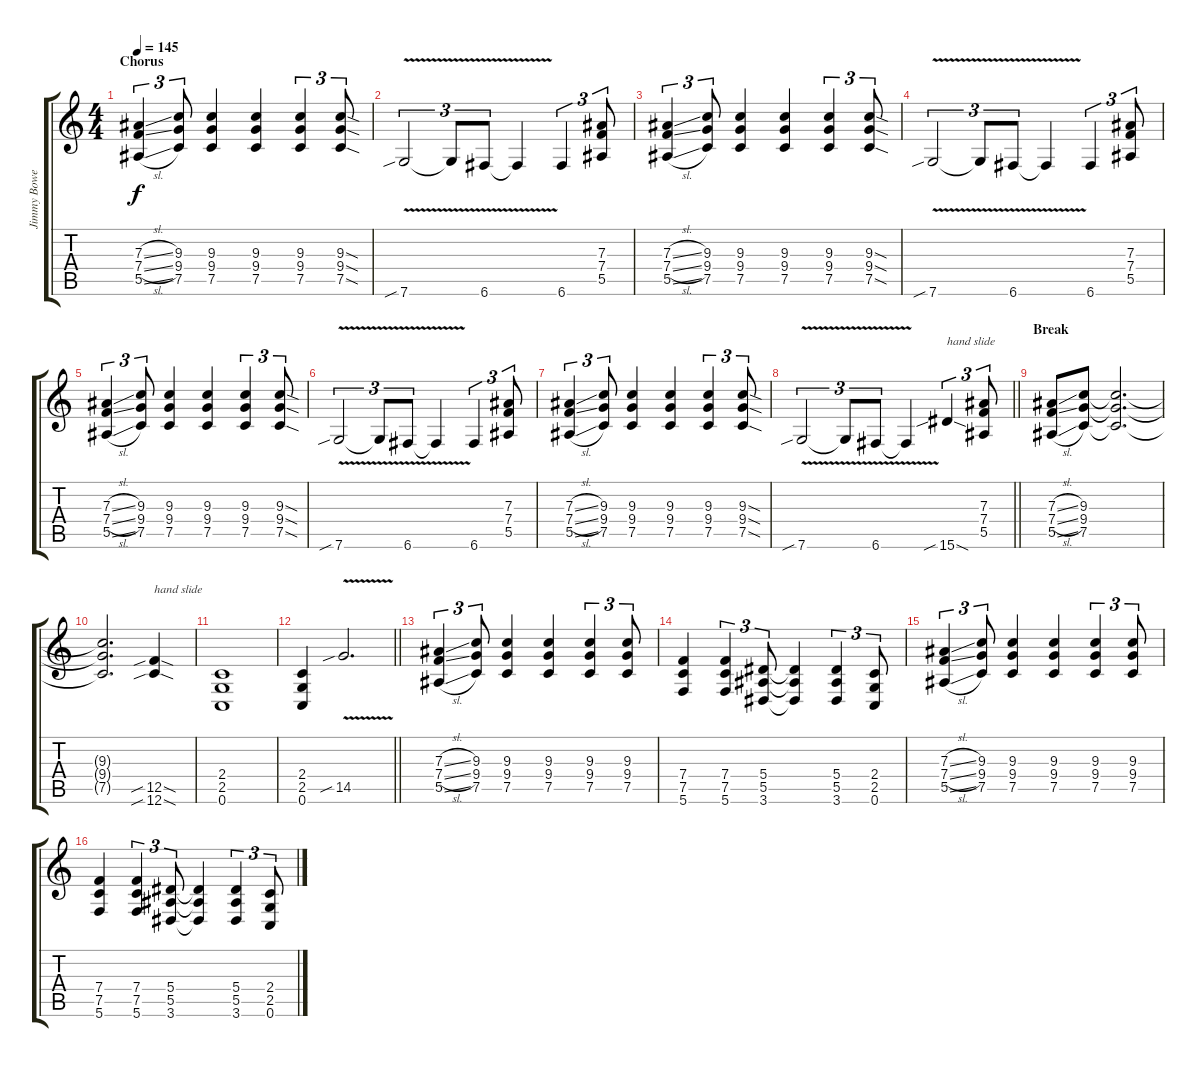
\track ("Jimmy Bower" "Jimmy Bowe") {instrument distortionguitar}
\staff {score tabs}
\tuning (C4 G3 Eb3 Bb2 F2 C2) {hide}
\ts (4 4)
\section ("" "Chorus")
\tempo 145
\clef g2
\ks c
(7.3{sl} 7.4{sl} 5.5{sl}).4{tu (3 2) dy f} (9.3 9.4 7.5).8{tu (3 2)} (9.3 9.4 7.5).4 (9.3 9.4 7.5).4 (9.3 9.4 7.5).4{tu (3 2)} (9.3{sod} 9.4{sod} 7.5{sod}).8{tu (3 2)} |
7.6{v sib}.2{tu (3 2)} 7.6{t}.8{tu (3 2)} 6.6{v}.8{tu (3 2)} 6.6{t}.4 6.6.4{tu (3 2)} (7.3 7.4 5.5).8{tu (3 2)} |
(7.3{sl} 7.4{sl} 5.5{sl}).4{tu (3 2)} (9.3 9.4 7.5).8{tu (3 2)} (9.3 9.4 7.5).4 (9.3 9.4 7.5).4 (9.3 9.4 7.5).4{tu (3 2)} (9.3{sod} 9.4{sod} 7.5{sod}).8{tu (3 2)} |
7.6{v sib}.2{tu (3 2)} 7.6{t}.8{tu (3 2)} 6.6{v}.8{tu (3 2)} 6.6{t}.4 6.6.4{tu (3 2)} (7.3 7.4 5.5).8{tu (3 2)} |
(7.3{sl} 7.4{sl} 5.5{sl}).4{tu (3 2)} (9.3 9.4 7.5).8{tu (3 2)} (9.3 9.4 7.5).4 (9.3 9.4 7.5).4 (9.3 9.4 7.5).4{tu (3 2)} (9.3{sod} 9.4{sod} 7.5{sod}).8{tu (3 2)} |
7.6{v sib}.2{tu (3 2)} 7.6{t}.8{tu (3 2)} 6.6{v}.8{tu (3 2)} 6.6{t}.4 6.6.4{tu (3 2)} (7.3 7.4 5.5).8{tu (3 2)} |
(7.3{sl} 7.4{sl} 5.5{sl}).4{tu (3 2)} (9.3 9.4 7.5).8{tu (3 2)} (9.3 9.4 7.5).4 (9.3 9.4 7.5).4 (9.3 9.4 7.5).4{tu (3 2)} (9.3{sod} 9.4{sod} 7.5{sod}).8{tu (3 2)} |
\barLineRight lightlight
7.6{v sib}.2{tu (3 2)} 7.6{t}.8{tu (3 2)} 6.6{v}.8{tu (3 2)} 6.6{t}.4 15.6{sib sod}.4{tu (3 2) txt "hand slide"} (7.3 7.4 5.5).8{tu (3 2)} |
\section ("" "Break")
(7.3{sl} 7.4{sl} 5.5{sl}).8 (9.3 9.4 7.5).8 (9.3{t} 9.4{t} 7.5{t}).2{d} |
(9.3{t} 9.4{t} 7.5{t}).2{d} (12.5{sib sod} 12.6{sib sod}).4{txt "hand slide"} |
(2.4 2.5 0.6).1 |
\barLineRight lightlight
(2.4 2.5 0.6).4 14.5{v sib}.2{d} |
\section ("" "")
(7.3{sl} 7.4{sl} 5.5{sl}).4{tu (3 2)} (9.3 9.4 7.5).8{tu (3 2)} (9.3 9.4 7.5).4 (9.3 9.4 7.5).4 (9.3 9.4 7.5).4{tu (3 2)} (9.3 9.4 7.5).8{tu (3 2)} |
(7.4 7.5 5.6).4 (7.4 7.5 5.6).4{tu (3 2)} (5.4 5.5 3.6).8{tu (3 2)} (5.4{t} 5.5{t} 3.6{t}).4 (5.4 5.5 3.6).4{tu (3 2)} (2.4 2.5 0.6).8{tu (3 2)} |
(7.3{sl} 7.4{sl} 5.5{sl}).4{tu (3 2)} (9.3 9.4 7.5).8{tu (3 2)} (9.3 9.4 7.5).4 (9.3 9.4 7.5).4 (9.3 9.4 7.5).4{tu (3 2)} (9.3 9.4 7.5).8{tu (3 2)} |
(7.4 7.5 5.6).4 (7.4 7.5 5.6).4{tu (3 2)} (5.4 5.5 3.6).8{tu (3 2)} (5.4{t} 5.5{t} 3.6{t}).4 (5.4 5.5 3.6).4{tu (3 2)} (2.4 2.5 0.6).8{tu (3 2)}
